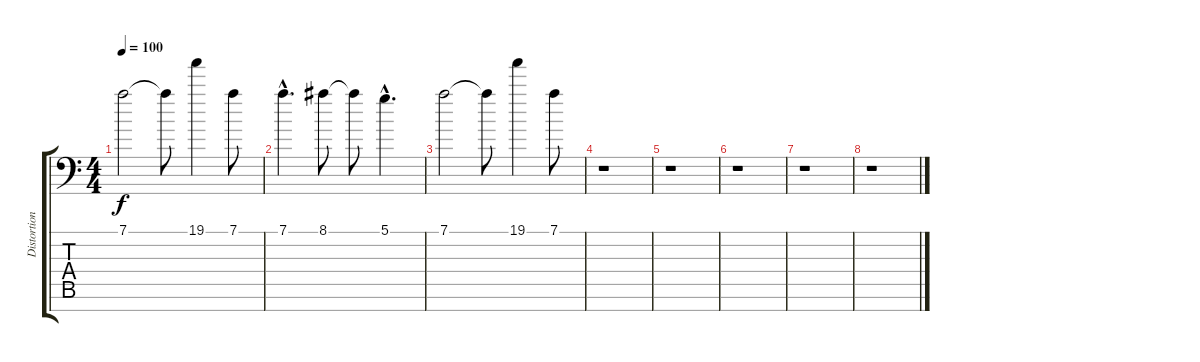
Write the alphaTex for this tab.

\track ("Distortion Guitar" "Distortion") {instrument distortionguitar}
\staff {score tabs}
\tuning (D4 A3 F3 C3 G2 D2 A1) {hide}
\ts (4 4)
\tempo 100
\clef f4
\ks c
7.1.2{dy f} 7.1{t}.8 19.1.4 7.1.8 |
7.1{hac}.4{d} 8.1.8 8.1{t}.8 5.1{hac}.4{d} |
7.1.2 7.1{t}.8 19.1.4 7.1.8 |
r.1 |
r.1 |
r.1 |
r.1 |
r.1
